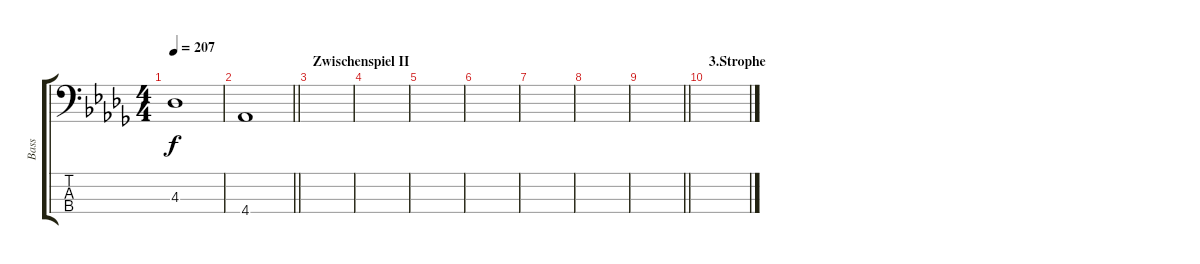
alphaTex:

\track ("Bass" "Bass") {instrument electricbassfinger}
\staff {score tabs}
\tuning (G2 D2 A1 E1) {hide}
\ts (4 4)
\tempo 207
\clef f4
\ks bbminor
4.3.1{dy f} |
\barLineRight lightlight
4.4.1 |
\section ("" "Zwischenspiel II")
|
|
|
|
|
|
\barLineRight lightlight
|
\section ("" "3.Strophe")
